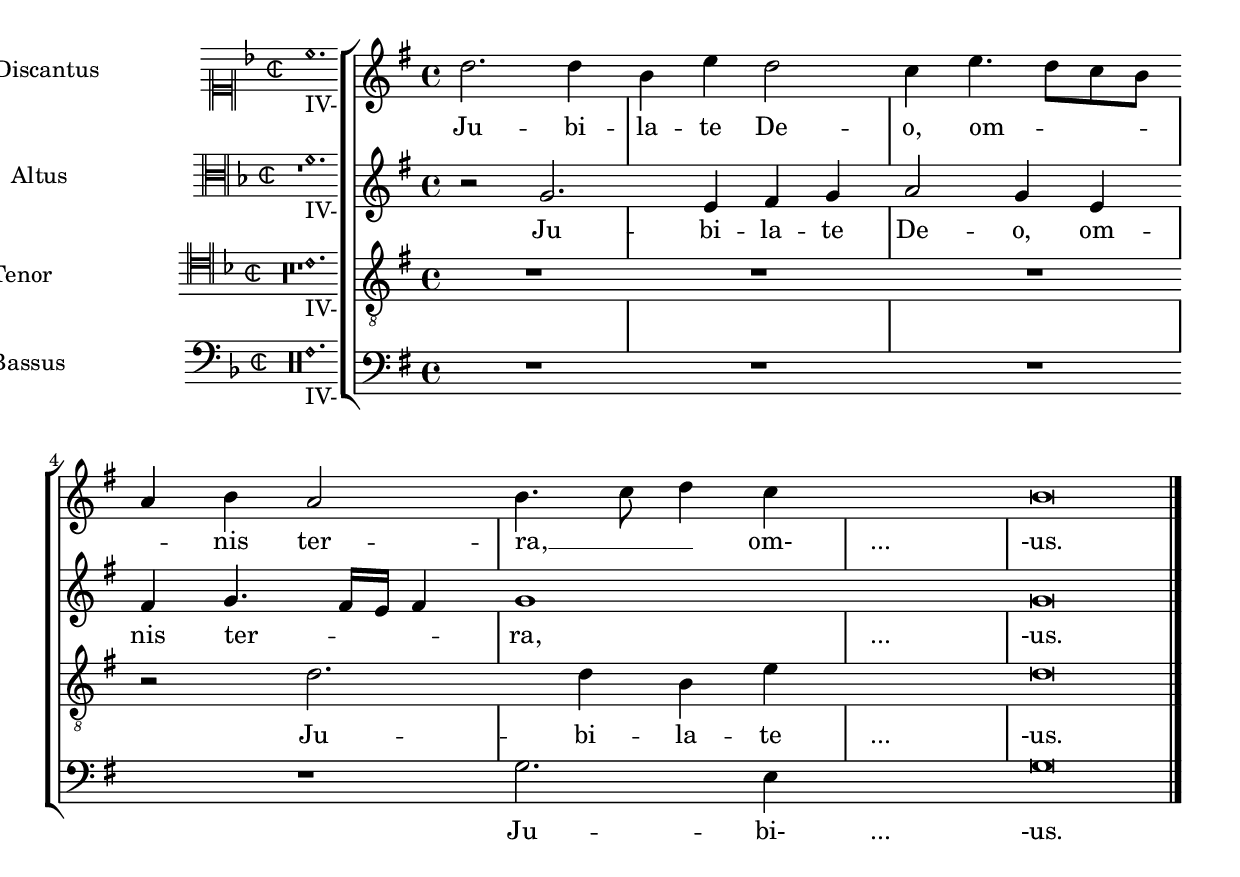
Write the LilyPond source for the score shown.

%% Do not edit this file; it is automatically
%% generated from LSR http://lsr.dsi.unimi.it
%% This file is in the public domain.
\version "2.13.39"

\header {
  lsrtags = "ancient-notation, tweaks-and-overrides"

%% Translation of GIT committish: 5160eccb26cee0bfd802d844233e4a8d795a1e94
  texidoces = "
A modo de alternativa para obtener auténticos «incipit»
independientes de la partitura principal, se incluyen como
elemento de marcado en el campo que se usa normalmente para el
nombre del instrumento. Por el momento, la letra sólo se puede
añadir como marcado directo. Por desgracia, su espaciado no es
análogo al de la letra principal.

"
  doctitlees = "Transcripción de música antigua con incipit"

  texidoc = "
As a workaround to get real incipits which are independent from the
main score these are included as a markup into the field normally used
for the instrument name. As for now lyrics can only be added as a
direct markup. It doesn't unfortunately conform with the spacing of the
main lyrics.

"
  doctitle = "Transcription of Ancient music with incipit"
} % begin verbatim

global = {
  \set Score.skipBars = ##t
  \key g \major
  \time 4/4
  %make the staff lines invisible on staves
  \override Staff.BarLine #'transparent = ##t
  \skip 1*8 % the actual music
  % let finis bar go through all staves
  \override Staff.BarLine #'transparent = ##f
  % finis bar
  \bar "|."
}

discantusNotes = {
  \transpose c' c'' {
    \clef treble
    d'2. d'4 |
    b e' d'2 |
    c'4 e'4.( d'8 c' b |
    a4) b a2 |
    b4.( c'8 d'4) c'4 |
    \once \override NoteHead #'transparent = ##t c'1 |
    b\breve |
  }
}

discantusLyrics = \lyricmode {
  Ju -- bi -- |
  la -- te De -- |
  o, om --
  nis ter -- |
  ra, __ om- |
  "..." |
  -us. |
}

altusNotes = {
  \transpose c' c'' {
    \clef treble
    r2 g2. e4 fis g | % two bars
    a2 g4 e |
    fis g4.( fis16 e fis4) |
    g1 |
    \once \override NoteHead #'transparent = ##t g1 |
    g\breve |
  }
}

altusLyrics = \lyricmode {
  Ju -- bi -- la -- te | % two bars
  De -- o, om -- |
  nis ter -- ra, |
  "..." |
  -us. |
}

tenorNotes = {
  \transpose c' c' {
    \clef "treble_8"
    R1 |
    R1 |
    R1 |
    r2 d'2. d'4 b e' | % two bars
    \once \override NoteHead #'transparent = ##t e'1 |
    d'\breve |
  }
}

tenorLyrics = \lyricmode {
  Ju -- bi -- la -- te | % two bars
  "..." |
  -us.
}

bassusNotes = {
  \transpose c' c' {
    \clef bass
    R1 |
    R1 |
    R1 |
    R1 |
    g2. e4 |
    \once \override NoteHead #'transparent = ##t e1 |
    g\breve |
  }
}

bassusLyrics = \lyricmode {
  Ju -- bi- |
  "..." |
  -us.
}

incipitDiscantus = \markup {
  \score {
    {
      \set Staff.instrumentName = #"Discantus "
      \override NoteHead #'style = #'neomensural
      \override Rest #'style = #'neomensural
      \override Staff.TimeSignature #'style = #'neomensural
      \cadenzaOn
      \clef "neomensural-c1"
      \key f \major
      \time 2/2
      c''1._"IV-" s2  %two bars
      \skip 1*8 % eight bars
    }
    \layout {
      \context {
        \Voice
        \remove "Ligature_bracket_engraver"
        \consists "Mensural_ligature_engraver"
      }
      line-width = 4.5\cm
    }
  }
}

incipitAltus = \markup {
  \score {
    {
      \set Staff.instrumentName = #"Altus "
      \override NoteHead #'style = #'neomensural
      \override Rest #'style = #'neomensural
      \override Staff.TimeSignature #'style = #'neomensural
      \cadenzaOn
      \clef "neomensural-c3"
      \key f \major
      \time 2/2
      r1        % one bar
      f'1._"IV-" s2   % two bars
      \skip 1*7 % seven bars
    }
    \layout {
      \context {
        \Voice
        \remove "Ligature_bracket_engraver"
        \consists "Mensural_ligature_engraver"
      }
      line-width = 4.5\cm
    }
  }
}

incipitTenor = \markup {
  \score {
    {
      \set Staff.instrumentName = #"Tenor  "
      \override NoteHead #'style = #'neomensural
      \override Rest #'style = #'neomensural
      \override Staff.TimeSignature #'style = #'neomensural
      \cadenzaOn
      \clef "neomensural-c4"
      \key f \major
      \time 2/2
      r\longa   % four bars
      r\breve   % two bars
      r1        % one bar
      c'1._"IV-" s2   % two bars
      \skip 1   % one bar
    }
    \layout {
      \context {
        \Voice
        \remove "Ligature_bracket_engraver"
        \consists "Mensural_ligature_engraver"
      }
      line-width = 4.5\cm
    }
  }
}

incipitBassus = \markup {
  \score {
    {
      \set Staff.instrumentName = #"Bassus  "
      \override NoteHead #'style = #'neomensural
      \override Rest #'style = #'neomensural
      \override Staff.TimeSignature #'style = #'neomensural
      \cadenzaOn
      \clef "bass"
      \key f \major
      \time 2/2
      % incipit
      r\maxima  % eight bars
      f1._"IV-" s2    % two bars
    }
    \layout {
      \context {
        \Voice
        \remove "Ligature_bracket_engraver"
        \consists "Mensural_ligature_engraver"
      }
      line-width = 4.5\cm
    }
  }
}

%StaffGroup is used instead of ChoirStaff to get bar lines between systems
\score {
  <<
    \new StaffGroup = choirStaff <<
      \new Voice = "discantusNotes" <<
        \global
        \set Staff.instrumentName = \incipitDiscantus
        \discantusNotes
      >>
      \new Lyrics = "discantusLyrics" \lyricsto discantusNotes { \discantusLyrics }

      \new Voice = "altusNotes" <<
        \global
        \set Staff.instrumentName = \incipitAltus
        \altusNotes
      >>
      \new Lyrics = "altusLyrics" \lyricsto altusNotes { \altusLyrics }

      \new Voice = "tenorNotes" <<
        \global
        \set Staff.instrumentName = \incipitTenor
        \tenorNotes
      >>
      \new Lyrics = "tenorLyrics" \lyricsto tenorNotes { \tenorLyrics }

      \new Voice = "bassusNotes" <<
        \global
        \set Staff.instrumentName = \incipitBassus
        \bassusNotes
      >>
    >>
    \new Lyrics = "bassusLyrics" \lyricsto bassusNotes { \bassusLyrics }
    %Keep the bass lyrics outside of the staff group to avoid bar lines
    %between the lyrics.
  >>

  \layout {
    \context {
      \Score
      % no bars in staves
      \override BarLine #'transparent = ##t
    }
    % the next three instructions keep the lyrics between the bar lines
    \context {
      \Lyrics
      \consists "Bar_engraver"
      \override BarLine #'transparent = ##t
    }
    \context {
      \StaffGroup
      \consists "Separating_line_group_engraver"
    }
    \context {
      \Voice
      % no slurs
      \override Slur #'transparent = ##t
      % Comment in the below "\remove" command to allow line
      % breaking also at those barlines where a note overlaps
      % into the next bar.  The command is commented out in this
      % short example score, but especially for large scores, you
      % will typically yield better line breaking and thus improve
      % overall spacing if you comment in the following command.
      %\remove "Forbid_line_break_engraver"
    }
    indent = 5\cm
  }
}

